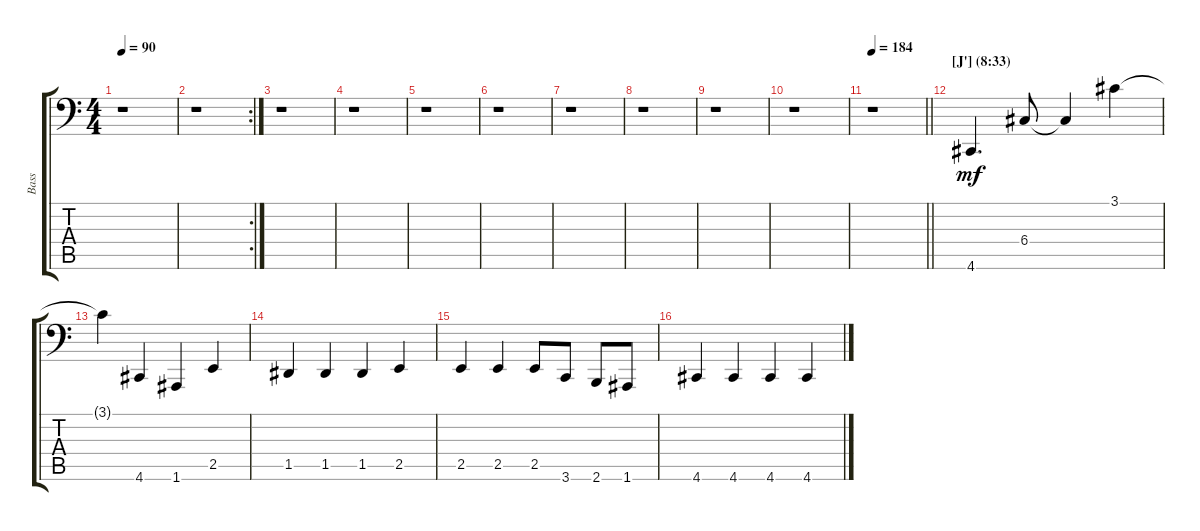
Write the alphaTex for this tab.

\track ("Bass" "Bass") {instrument electricbassfinger}
\staff {score tabs}
\tuning (Bb2 F2 C2 G1 D1 A0) {hide}
\ts (4 4)
\tempo 90
\clef f4
\ks c
r.1{dy f} |
\rc 2
r.1 |
r.1 |
r.1 |
r.1 |
r.1 |
r.1 |
r.1 |
r.1 |
r.1 |
\tempo 184
\barLineRight lightlight
r.1 |
\section ("" "[J'] (8:33)")
4.6.4{d dy mf} 6.4.8 6.4{t}.4 3.1.4 |
3.1{t}.4 4.6.4 1.6.4 2.5.4 |
1.5.4 1.5.4 1.5.4 2.5.4 |
2.5.4 2.5.4 2.5.8 3.6.8 2.6.8 1.6.8 |
4.6.4 4.6.4 4.6.4 4.6.4
